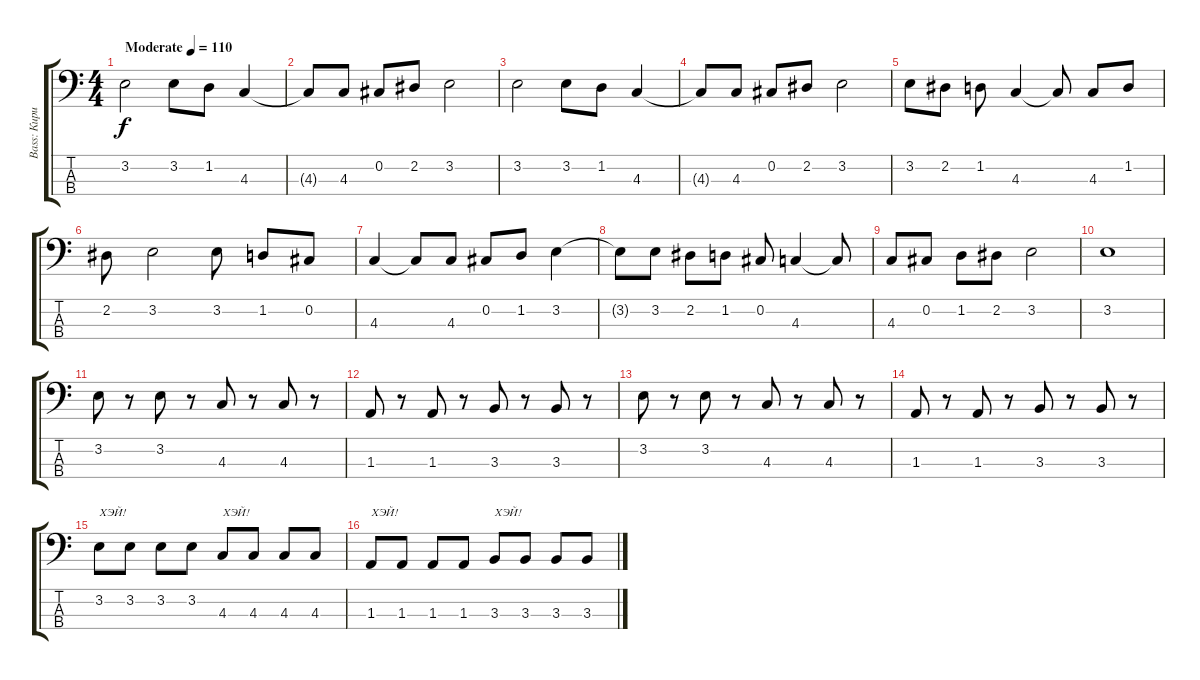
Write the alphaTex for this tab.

\track ("Bass: Кирилл" "Bass: Кири") {instrument electricbasspick}
\staff {score tabs}
\tuning (Gb2 Db2 Ab1 Eb1) {hide}
\ts (4 4)
\tempo (110 "Moderate")
\clef f4
\ks c
3.2.2{dy f instrument acousticbass} 3.2.8 1.2.8 4.3.4 |
4.3{t}.8 4.3.8 0.2.8 2.2.8 3.2.2 |
3.2.2 3.2.8 1.2.8 4.3.4 |
4.3{t}.8 4.3.8 0.2.8 2.2.8 3.2.2 |
3.2.8 2.2.8 1.2.8 4.3.4 4.3{t}.8 4.3.8 1.2.8 |
2.2.8 3.2.2 3.2.8 1.2.8 0.2.8 |
4.3.4 4.3{t}.8 4.3.8 0.2.8 1.2.8 3.2.4 |
3.2{t}.8 3.2.8 2.2.8 1.2.8 0.2.8 4.3.4 4.3{t}.8 |
4.3.8 0.2.8 1.2.8 2.2.8 3.2.2 |
3.2.1 |
3.2.8{instrument electricbasspick} r.8 3.2.8 r.8 4.3.8 r.8 4.3.8 r.8 |
1.3.8 r.8 1.3.8 r.8 3.3.8 r.8 3.3.8 r.8 |
3.2.8 r.8 3.2.8 r.8 4.3.8 r.8 4.3.8 r.8 |
1.3.8 r.8 1.3.8 r.8 3.3.8 r.8 3.3.8 r.8 |
3.2.8{txt "ХЭЙ!"} 3.2.8 3.2.8 3.2.8 4.3.8{txt "ХЭЙ!"} 4.3.8 4.3.8 4.3.8 |
1.3.8{txt "ХЭЙ!"} 1.3.8 1.3.8 1.3.8 3.3.8{txt "ХЭЙ!"} 3.3.8 3.3.8 3.3.8
